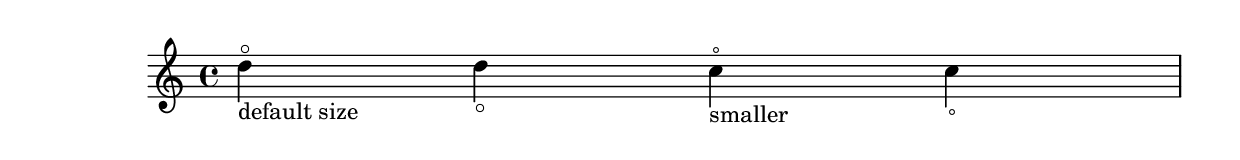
%% Do not edit this file; it is automatically
%% generated from LSR http://lsr.dsi.unimi.it
%% This file is in the public domain.
\version "2.13.10"

\header {
  lsrtags = "expressive-marks, unfretted-strings"

%% Translation of GIT committish: b2d4318d6c53df8469dfa4da09b27c15a374d0ca
  texidoces = "
Para hacer más pequeño el círculo de @code{\\flageolet} (armónico)
utilice la siguiente función de Scheme.

"
  doctitlees = "Cambiar el tamaño de la marca de \\flageolet"

%% Translation of GIT committish: d96023d8792c8af202c7cb8508010c0d3648899d
  texidocde = "
Um den @code{\\flageolet}-Kreis kleiner zu machen, kann diese
Scheme-Funktion eingesetzt werden.

"
  doctitlede = "\\flageolet-Zeichen verkleinern"
%% Translation of GIT committish: 0099693675b95c7ec6664d7277f22411a14e9c1b

  texidocfr = "
Il est possible de rapetisser le cercle d'un @code{\\flageolet} grâce
à une fonction Scheme.

"
  doctitlefr = "Modifier la taille d'un \\flageolet"


  texidoc = "
To make the @code{\\flageolet} circle smaller use the following Scheme
function.

"
  doctitle = "Changing \\flageolet mark size"
} % begin verbatim

smallFlageolet =
#(let ((m (make-articulation "flageolet")))
   (set! (ly:music-property m 'tweaks)
         (acons 'font-size -3
                (ly:music-property m 'tweaks)))
   m)

\layout { ragged-right = ##f }

\relative c'' {
  d4^\flageolet_\markup { default size } d_\flageolet
  c4^\smallFlageolet_\markup { smaller } c_\smallFlageolet
}

